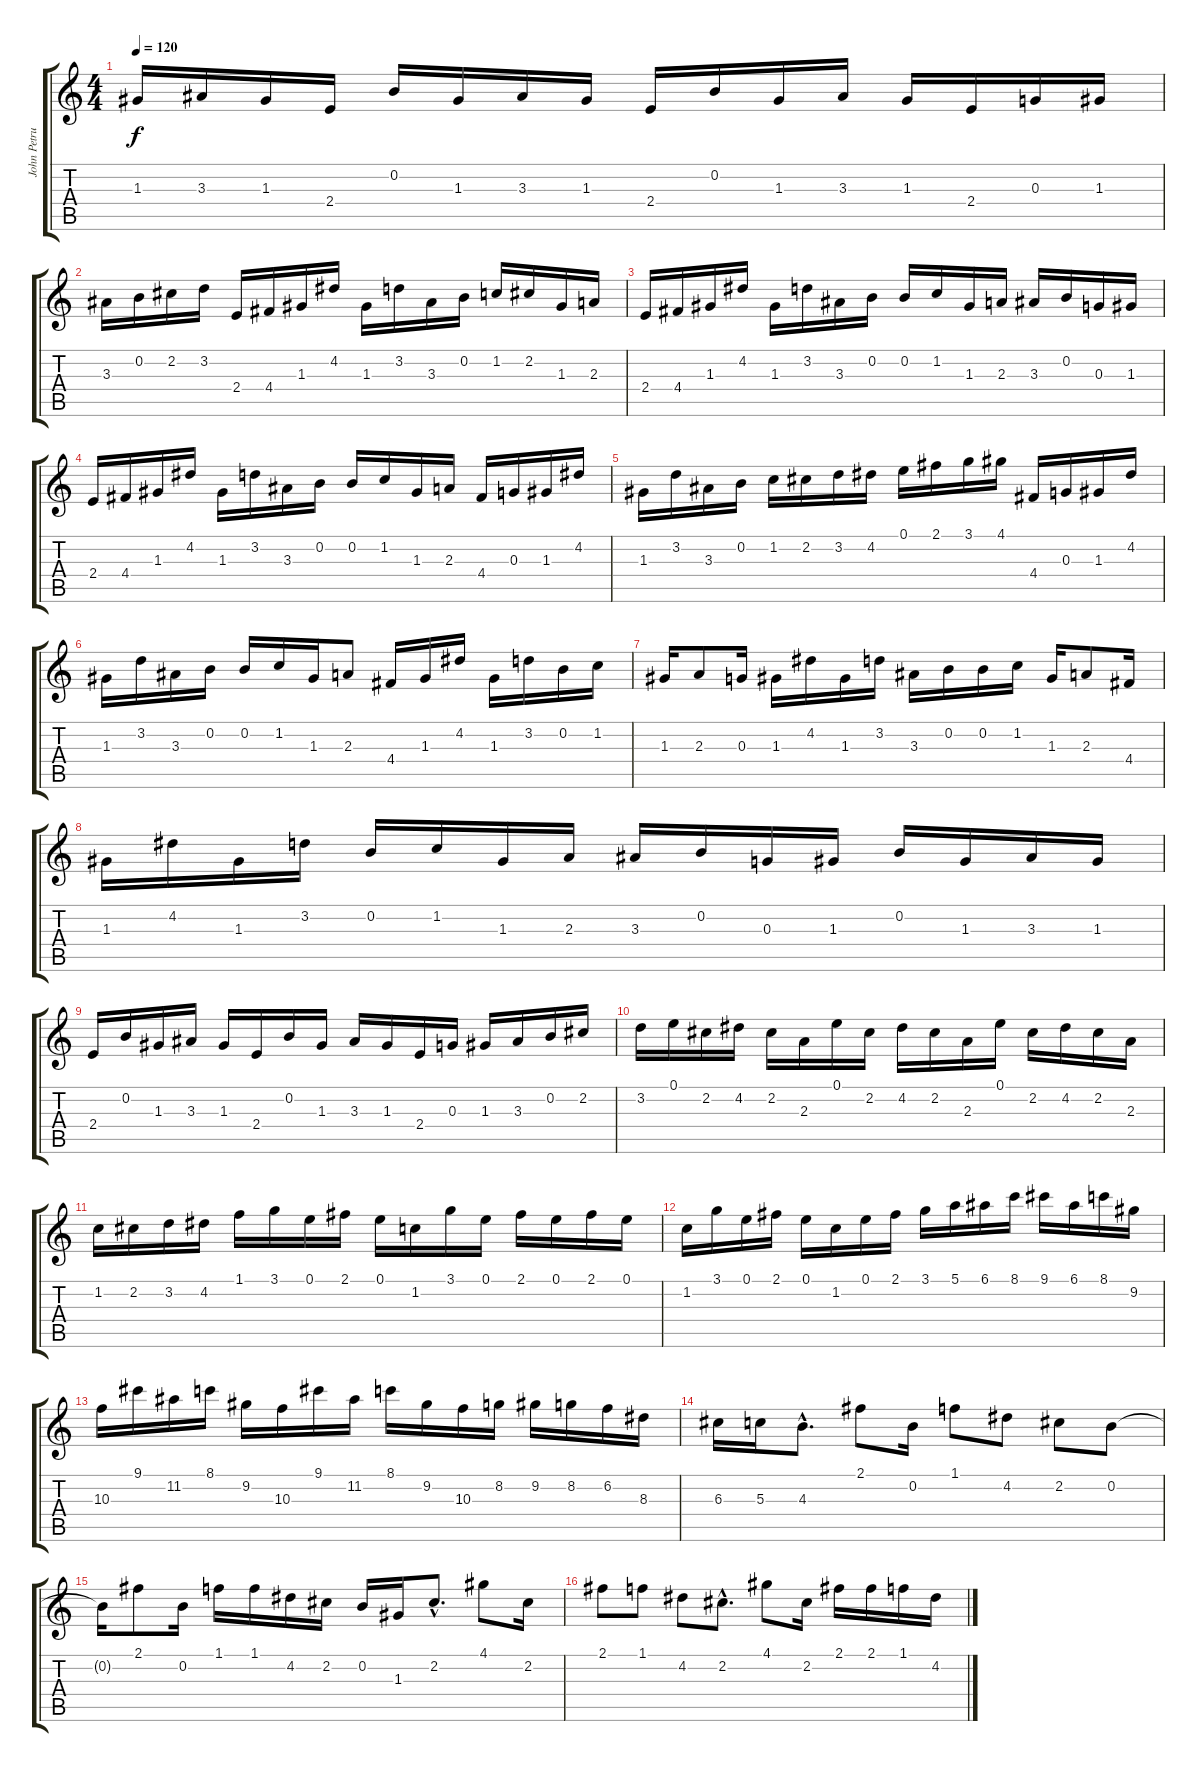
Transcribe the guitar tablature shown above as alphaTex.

\track ("John Petrucci - Disto 1" "John Petru") {instrument distortionguitar}
\staff {score tabs}
\tuning (E4 B3 G3 D3 A2 E2) {hide}
\ts (4 4)
\tempo 120
\clef g2
\ks c
1.3.16{dy f} 3.3.16 1.3.16 2.4.16 0.2.16 1.3.16 3.3.16 1.3.16 2.4.16 0.2.16 1.3.16 3.3.16 1.3.16 2.4.16 0.3.16 1.3.16 |
3.3.16 0.2.16 2.2.16 3.2.16 2.4.16{volume 9} 4.4.16 1.3.16 4.2.16 1.3.16 3.2.16 3.3.16 0.2.16 1.2.16 2.2.16 1.3.16 2.3.16 |
2.4.16 4.4.16 1.3.16 4.2.16 1.3.16 3.2.16 3.3.16 0.2.16 0.2.16 1.2.16 1.3.16 2.3.16 3.3.16 0.2.16 0.3.16 1.3.16 |
2.4.16 4.4.16 1.3.16 4.2.16 1.3.16 3.2.16 3.3.16 0.2.16 0.2.16 1.2.16 1.3.16 2.3.16 4.4.16 0.3.16 1.3.16 4.2.16 |
1.3.16 3.2.16 3.3.16 0.2.16 1.2.16 2.2.16 3.2.16 4.2.16 0.1.16 2.1.16 3.1.16 4.1.16 4.4.16 0.3.16 1.3.16 4.2.16 |
1.3.16 3.2.16 3.3.16 0.2.16 0.2.16 1.2.16 1.3.16 2.3.8 4.4.16 1.3.16 4.2.16 1.3.16 3.2.16 0.2.16 1.2.16 |
1.3.16 2.3.8 0.3.16 1.3.16 4.2.16 1.3.16 3.2.16 3.3.16 0.2.16 0.2.16 1.2.16 1.3.16 2.3.8 4.4.16 |
1.3.16 4.2.16 1.3.16 3.2.16 0.2.16 1.2.16 1.3.16 2.3.16 3.3.16 0.2.16 0.3.16 1.3.16 0.2.16 1.3.16 3.3.16 1.3.16 |
2.4.16 0.2.16 1.3.16 3.3.16 1.3.16 2.4.16 0.2.16 1.3.16 3.3.16 1.3.16 2.4.16 0.3.16 1.3.16 3.3.16 0.2.16 2.2.16 |
3.2.16 0.1.16 2.2.16 4.2.16 2.2.16 2.3.16 0.1.16 2.2.16 4.2.16 2.2.16 2.3.16 0.1.16 2.2.16 4.2.16 2.2.16 2.3.16 |
1.2.16 2.2.16 3.2.16 4.2.16 1.1.16 3.1.16 0.1.16 2.1.16 0.1.16 1.2.16 3.1.16 0.1.16 2.1.16 0.1.16 2.1.16 0.1.16 |
1.2.16 3.1.16 0.1.16 2.1.16 0.1.16 1.2.16 0.1.16 2.1.16 3.1.16 5.1.16 6.1.16 8.1.16 9.1.16 6.1.16 8.1.16 9.2.16 |
10.3.16 9.1.16 11.2.16 8.1.16 9.2.16 10.3.16 9.1.16 11.2.16 8.1.16 9.2.16 10.3.16 8.2.16 9.2.16 8.2.16 6.2.16 8.3.16 |
6.3.16 5.3.16 4.3{hac}.8{d} 2.1.8 0.2.16 1.1.8 4.2.8 2.2.8 0.2.8 |
0.2{t}.16 2.1.8 0.2.16 1.1.16 1.1.16 4.2.16 2.2.16 0.2.16 1.3.16 2.2{hac}.8{d} 4.1.8 2.2.16 |
2.1.8 1.1.8 4.2.8 2.2{hac}.8{d} 4.1.8 2.2.16 2.1.16 2.1.16 1.1.16 4.2.16
